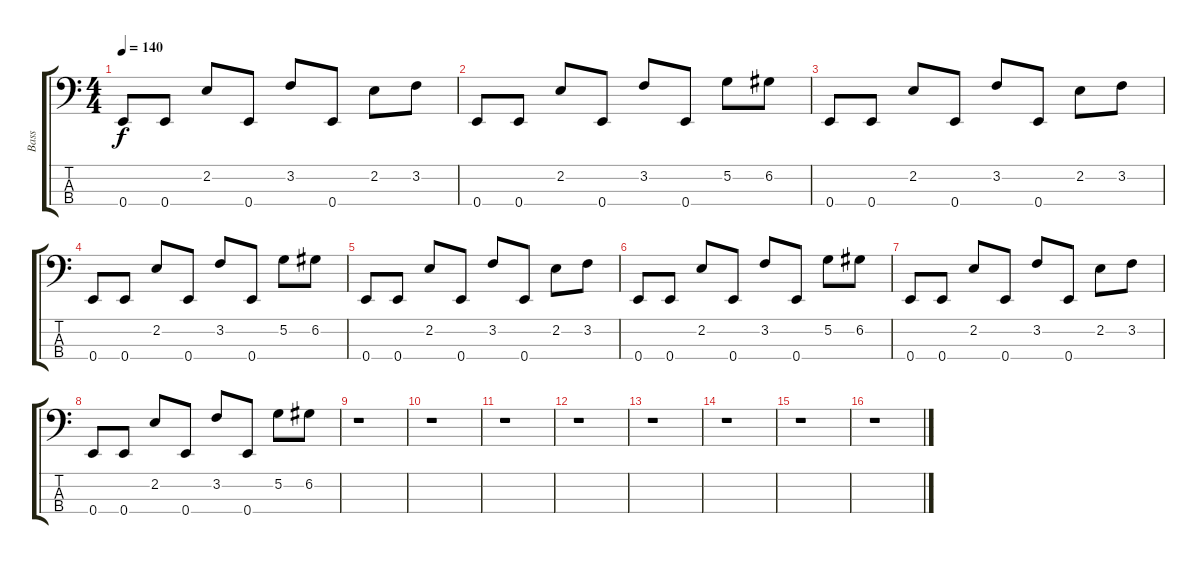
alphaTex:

\track ("Bass" "Bass") {instrument electricbassfinger}
\staff {score tabs}
\tuning (G2 D2 A1 E1) {hide}
\ts (4 4)
\tempo 140
\clef f4
\ks c
0.4.8{dy f instrument slapbass1} 0.4.8 2.2.8 0.4.8 3.2.8 0.4.8 2.2.8 3.2.8 |
0.4.8{instrument slapbass1} 0.4.8 2.2.8 0.4.8 3.2.8 0.4.8 5.2.8 6.2.8 |
0.4.8{instrument slapbass1} 0.4.8 2.2.8 0.4.8 3.2.8 0.4.8 2.2.8 3.2.8 |
0.4.8{instrument slapbass1} 0.4.8 2.2.8 0.4.8 3.2.8 0.4.8 5.2.8 6.2.8 |
0.4.8{instrument slapbass1} 0.4.8 2.2.8 0.4.8 3.2.8 0.4.8 2.2.8 3.2.8 |
0.4.8{instrument slapbass1} 0.4.8 2.2.8 0.4.8 3.2.8 0.4.8 5.2.8 6.2.8 |
0.4.8{instrument slapbass1} 0.4.8 2.2.8 0.4.8 3.2.8 0.4.8 2.2.8 3.2.8 |
0.4.8{instrument slapbass1} 0.4.8 2.2.8 0.4.8 3.2.8 0.4.8 5.2.8 6.2.8 |
r.1 |
r.1 |
r.1 |
r.1 |
r.1 |
r.1 |
r.1 |
r.1
